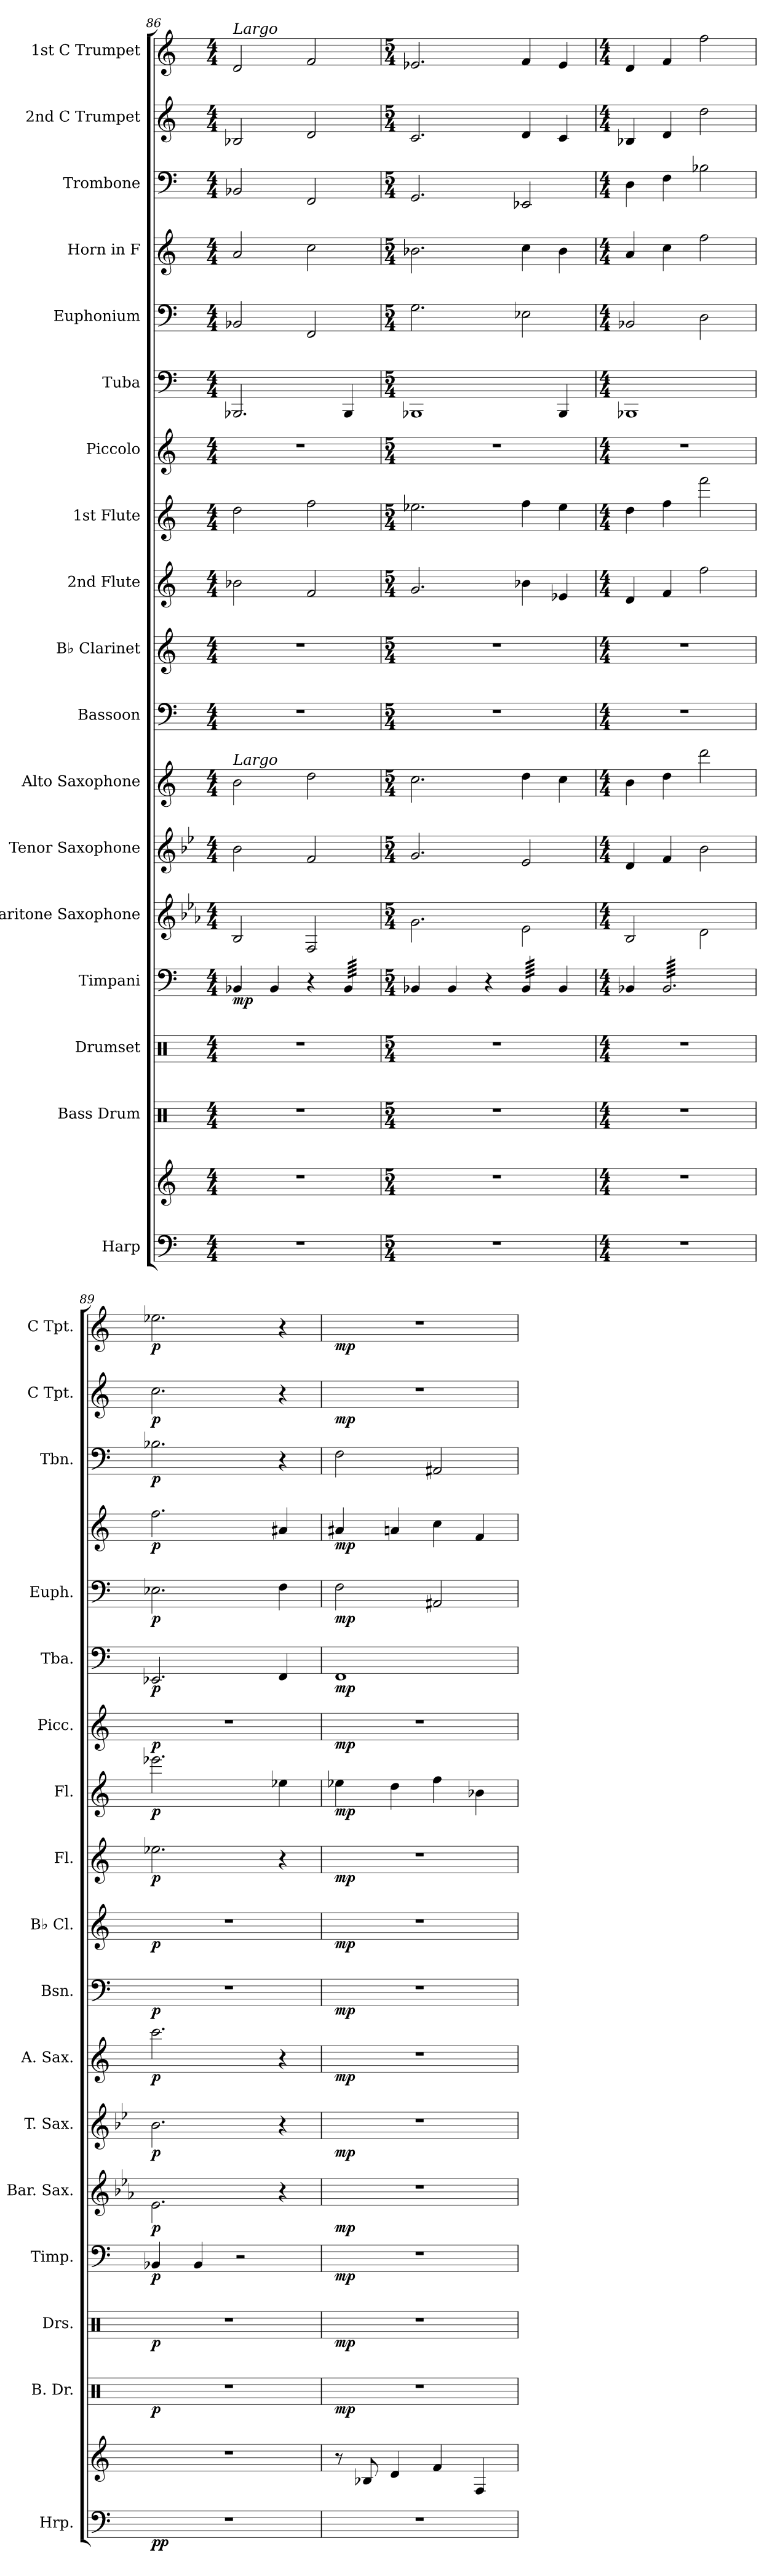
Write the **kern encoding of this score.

**kern	**kern	**dynam	**kern	**dynam	**kern	**dynam	**kern	**dynam	**kern	**dynam	**kern	**dynam	**kern	**dynam	**kern	**dynam	**kern	**dynam	**kern	**dynam	**kern	**dynam	**kern	**dynam	**kern	**dynam	**kern	**dynam	**kern	**dynam	**kern	**dynam	**kern	**dynam	**kern	**dynam
*part18	*part18	*part18	*part17	*part17	*part16	*part16	*part15	*part15	*part14	*part14	*part13	*part13	*part12	*part12	*part11	*part11	*part10	*part10	*part9	*part9	*part8	*part8	*part7	*part7	*part6	*part6	*part5	*part5	*part4	*part4	*part3	*part3	*part2	*part2	*part1	*part1
*staff19	*staff18	*staff18/19	*staff17	*staff17	*staff16	*staff16	*staff15	*staff15	*staff14	*staff14	*staff13	*staff13	*staff12	*staff12	*staff11	*staff11	*staff10	*staff10	*staff9	*staff9	*staff8	*staff8	*staff7	*staff7	*staff6	*staff6	*staff5	*staff5	*staff4	*staff4	*staff3	*staff3	*staff2	*staff2	*staff1	*staff1
*I"Harp	*	*	*I"Bass Drum	*	*I"Drumset	*	*I"Timpani	*	*I"Baritone Saxophone	*	*I"Tenor Saxophone	*	*I"Alto Saxophone	*	*I"Bassoon	*	*I"B♭ Clarinet	*	*I"2nd Flute	*	*I"1st Flute	*	*I"Piccolo	*	*I"Tuba	*	*I"Euphonium	*	*I"Horn in F	*	*I"Trombone	*	*I"2nd C Trumpet	*	*I"1st C Trumpet	*
*I'Hrp.	*	*	*I'B. Dr.	*	*I'Drs.	*	*I'Timp.	*	*I'Bar. Sax.	*	*I'T. Sax.	*	*I'A. Sax.	*	*I'Bsn.	*	*I'B♭ Cl.	*	*I'Fl.	*	*I'Fl.	*	*I'Picc.	*	*I'Tba.	*	*I'Euph.	*	*	*	*I'Tbn.	*	*I'C Tpt.	*	*I'C Tpt.	*
!!LO:PB:g=z
*clefF4	*clefG2	*	*clefX	*	*clefX	*	*clefF4	*	*clefG2	*	*clefG2	*	*clefG2	*	*clefF4	*	*clefG2	*	*clefG2	*	*clefG2	*	*clefG2	*	*clefF4	*	*clefF4	*	*clefG2	*	*clefF4	*	*clefG2	*	*clefG2	*
*	*	*	*	*	*	*	*	*	*ITrd12c21	*	*ITrd8c14	*	*ITrd5c9	*	*	*	*ITrd1c2	*	*	*	*	*	*ITrd-7c-12	*	*	*	*	*	*ITrd4c7	*	*	*	*	*	*	*
*k[]	*k[]	*	*k[]	*	*k[]	*	*k[]	*	*k[b-e-a-]	*	*k[b-e-]	*	*k[b-e-a-]	*	*k[]	*	*k[b-e-]	*	*k[]	*	*k[]	*	*k[]	*	*k[]	*	*k[]	*	*k[b-]	*	*k[]	*	*k[]	*	*k[]	*
*M4/4	*M4/4	*	*M4/4	*	*M4/4	*	*M4/4	*	*M4/4	*	*M4/4	*	*M4/4	*	*M4/4	*	*M4/4	*	*M4/4	*	*M4/4	*	*M4/4	*	*M4/4	*	*M4/4	*	*M4/4	*	*M4/4	*	*M4/4	*	*M4/4	*
*MM64	*MM64	*	*MM64	*	*MM64	*	*MM64	*	*MM64	*	*MM64	*	*MM64	*	*MM64	*	*MM64	*	*MM64	*	*MM64	*	*MM64	*	*MM64	*	*MM64	*	*MM64	*	*MM64	*	*MM64	*	*MM64	*
=86	=86	=86	=86	=86	=86	=86	=86	=86	=86	=86	=86	=86	=86	=86	=86	=86	=86	=86	=86	=86	=86	=86	=86	=86	=86	=86	=86	=86	=86	=86	=86	=86	=86	=86	=86	=86
!	!	!	!	!	!	!	!	!	!	!	!	!	!	!	!	!	!	!	!	!	!	!	!	!	!	!	!	!	!	!	!	!	!	!	!LO:TX:a:i:t=Largo	!
!	!	!	!	!	!	!	!	!	!	!	!	!	!LO:TX:a:i:t=Largo	!	!	!	!	!	!	!	!	!	!	!	!	!	!	!	!	!	!	!	!	!	!	!
!	!	!	!	!	!	!	!	!LO:DY:b	!	!	!	!	!	!	!	!	!	!	!	!	!	!	!	!	!	!	!	!	!	!	!	!	!	!	!	!
1r	1r	.	1r	.	1r	.	4BB-X/	mp	2BB-/	.	2B-\	.	2d\	.	1r	.	1r	.	2b-X\	.	2dd\	.	1r	.	2.BBB-X/	.	2BB-X/	.	2d/	.	2BB-X/	.	2B-X/	.	2d/	.
.	.	.	.	.	.	.	4BB-/	.	.	.	.	.	.	.	.	.	.	.	.	.	.	.	.	.	.	.	.	.	.	.	.	.	.	.	.	.
.	.	.	.	.	.	.	4r	.	2FF/	.	2F/	.	2f\	.	.	.	.	.	2f/	.	2ff\	.	.	.	.	.	2FF/	.	2f\	.	2FF/	.	2d/	.	2f/	.
*	*	*	*	*	*	*	*tremolo	*	*	*	*	*	*	*	*	*	*	*	*	*	*	*	*	*	*	*	*	*	*	*	*	*	*	*	*	*
.	.	.	.	.	.	.	64BB-/LLLL	.	.	.	.	.	.	.	.	.	.	.	.	.	.	.	.	.	4BBB-/	.	.	.	.	.	.	.	.	.	.	.
.	.	.	.	.	.	.	64BB-/	.	.	.	.	.	.	.	.	.	.	.	.	.	.	.	.	.	.	.	.	.	.	.	.	.	.	.	.	.
.	.	.	.	.	.	.	64BB-/	.	.	.	.	.	.	.	.	.	.	.	.	.	.	.	.	.	.	.	.	.	.	.	.	.	.	.	.	.
.	.	.	.	.	.	.	64BB-/	.	.	.	.	.	.	.	.	.	.	.	.	.	.	.	.	.	.	.	.	.	.	.	.	.	.	.	.	.
.	.	.	.	.	.	.	64BB-/	.	.	.	.	.	.	.	.	.	.	.	.	.	.	.	.	.	.	.	.	.	.	.	.	.	.	.	.	.
.	.	.	.	.	.	.	64BB-/	.	.	.	.	.	.	.	.	.	.	.	.	.	.	.	.	.	.	.	.	.	.	.	.	.	.	.	.	.
.	.	.	.	.	.	.	64BB-/	.	.	.	.	.	.	.	.	.	.	.	.	.	.	.	.	.	.	.	.	.	.	.	.	.	.	.	.	.
.	.	.	.	.	.	.	64BB-/	.	.	.	.	.	.	.	.	.	.	.	.	.	.	.	.	.	.	.	.	.	.	.	.	.	.	.	.	.
.	.	.	.	.	.	.	64BB-/	.	.	.	.	.	.	.	.	.	.	.	.	.	.	.	.	.	.	.	.	.	.	.	.	.	.	.	.	.
.	.	.	.	.	.	.	64BB-/	.	.	.	.	.	.	.	.	.	.	.	.	.	.	.	.	.	.	.	.	.	.	.	.	.	.	.	.	.
.	.	.	.	.	.	.	64BB-/	.	.	.	.	.	.	.	.	.	.	.	.	.	.	.	.	.	.	.	.	.	.	.	.	.	.	.	.	.
.	.	.	.	.	.	.	64BB-/	.	.	.	.	.	.	.	.	.	.	.	.	.	.	.	.	.	.	.	.	.	.	.	.	.	.	.	.	.
.	.	.	.	.	.	.	64BB-/	.	.	.	.	.	.	.	.	.	.	.	.	.	.	.	.	.	.	.	.	.	.	.	.	.	.	.	.	.
.	.	.	.	.	.	.	64BB-/	.	.	.	.	.	.	.	.	.	.	.	.	.	.	.	.	.	.	.	.	.	.	.	.	.	.	.	.	.
.	.	.	.	.	.	.	64BB-/	.	.	.	.	.	.	.	.	.	.	.	.	.	.	.	.	.	.	.	.	.	.	.	.	.	.	.	.	.
.	.	.	.	.	.	.	64BB-/JJJJ	.	.	.	.	.	.	.	.	.	.	.	.	.	.	.	.	.	.	.	.	.	.	.	.	.	.	.	.	.
*	*	*	*	*	*	*	*Xtremolo	*	*	*	*	*	*	*	*	*	*	*	*	*	*	*	*	*	*	*	*	*	*	*	*	*	*	*	*	*
=87	=87	=87	=87	=87	=87	=87	=87	=87	=87	=87	=87	=87	=87	=87	=87	=87	=87	=87	=87	=87	=87	=87	=87	=87	=87	=87	=87	=87	=87	=87	=87	=87	=87	=87	=87	=87
*M5/4	*M5/4	*	*M5/4	*	*M5/4	*	*M5/4	*	*M5/4	*	*M5/4	*	*M5/4	*	*M5/4	*	*M5/4	*	*M5/4	*	*M5/4	*	*M5/4	*	*M5/4	*	*M5/4	*	*M5/4	*	*M5/4	*	*M5/4	*	*M5/4	*
*	*	*	*	*	*	*	*	*	*	*	*	*	*	*	*	*	*	*	*	*	*	*	*	*	*	*	*	*	*	*	*	*	*	*	*MM64	*
4%5r	4%5r	.	4%5r	.	4%5r	.	4BB-X/	.	2.G\	.	2.G/	.	2.e-\	.	4%5r	.	4%5r	.	2.g/	.	2.ee-X\	.	4%5r	.	1BBB-X	.	2.G\	.	2.e-X\	.	2.GG/	.	2.c/	.	2.e-X/	.
.	.	.	.	.	.	.	4BB-/	.	.	.	.	.	.	.	.	.	.	.	.	.	.	.	.	.	.	.	.	.	.	.	.	.	.	.	.	.
.	.	.	.	.	.	.	4r	.	.	.	.	.	.	.	.	.	.	.	.	.	.	.	.	.	.	.	.	.	.	.	.	.	.	.	.	.
*	*	*	*	*	*	*	*tremolo	*	*	*	*	*	*	*	*	*	*	*	*	*	*	*	*	*	*	*	*	*	*	*	*	*	*	*	*	*
.	.	.	.	.	.	.	64BB-/LLLL	.	2E-\	.	2E-/	.	4f\	.	.	.	.	.	4b-X\	.	4ff\	.	.	.	.	.	2E-X\	.	4f\	.	2EE-X/	.	4d/	.	4f/	.
.	.	.	.	.	.	.	64BB-/	.	.	.	.	.	.	.	.	.	.	.	.	.	.	.	.	.	.	.	.	.	.	.	.	.	.	.	.	.
.	.	.	.	.	.	.	64BB-/	.	.	.	.	.	.	.	.	.	.	.	.	.	.	.	.	.	.	.	.	.	.	.	.	.	.	.	.	.
.	.	.	.	.	.	.	64BB-/	.	.	.	.	.	.	.	.	.	.	.	.	.	.	.	.	.	.	.	.	.	.	.	.	.	.	.	.	.
.	.	.	.	.	.	.	64BB-/	.	.	.	.	.	.	.	.	.	.	.	.	.	.	.	.	.	.	.	.	.	.	.	.	.	.	.	.	.
.	.	.	.	.	.	.	64BB-/	.	.	.	.	.	.	.	.	.	.	.	.	.	.	.	.	.	.	.	.	.	.	.	.	.	.	.	.	.
.	.	.	.	.	.	.	64BB-/	.	.	.	.	.	.	.	.	.	.	.	.	.	.	.	.	.	.	.	.	.	.	.	.	.	.	.	.	.
.	.	.	.	.	.	.	64BB-/	.	.	.	.	.	.	.	.	.	.	.	.	.	.	.	.	.	.	.	.	.	.	.	.	.	.	.	.	.
.	.	.	.	.	.	.	64BB-/	.	.	.	.	.	.	.	.	.	.	.	.	.	.	.	.	.	.	.	.	.	.	.	.	.	.	.	.	.
.	.	.	.	.	.	.	64BB-/	.	.	.	.	.	.	.	.	.	.	.	.	.	.	.	.	.	.	.	.	.	.	.	.	.	.	.	.	.
.	.	.	.	.	.	.	64BB-/	.	.	.	.	.	.	.	.	.	.	.	.	.	.	.	.	.	.	.	.	.	.	.	.	.	.	.	.	.
.	.	.	.	.	.	.	64BB-/	.	.	.	.	.	.	.	.	.	.	.	.	.	.	.	.	.	.	.	.	.	.	.	.	.	.	.	.	.
.	.	.	.	.	.	.	64BB-/	.	.	.	.	.	.	.	.	.	.	.	.	.	.	.	.	.	.	.	.	.	.	.	.	.	.	.	.	.
.	.	.	.	.	.	.	64BB-/	.	.	.	.	.	.	.	.	.	.	.	.	.	.	.	.	.	.	.	.	.	.	.	.	.	.	.	.	.
.	.	.	.	.	.	.	64BB-/	.	.	.	.	.	.	.	.	.	.	.	.	.	.	.	.	.	.	.	.	.	.	.	.	.	.	.	.	.
.	.	.	.	.	.	.	64BB-/JJJJ	.	.	.	.	.	.	.	.	.	.	.	.	.	.	.	.	.	.	.	.	.	.	.	.	.	.	.	.	.
*	*	*	*	*	*	*	*Xtremolo	*	*	*	*	*	*	*	*	*	*	*	*	*	*	*	*	*	*	*	*	*	*	*	*	*	*	*	*	*
.	.	.	.	.	.	.	4BB-/	.	.	.	.	.	4e-\	.	.	.	.	.	4e-X/	.	4ee-\	.	.	.	4BBB-/	.	.	.	4e-\	.	.	.	4c/	.	4e-/	.
=88	=88	=88	=88	=88	=88	=88	=88	=88	=88	=88	=88	=88	=88	=88	=88	=88	=88	=88	=88	=88	=88	=88	=88	=88	=88	=88	=88	=88	=88	=88	=88	=88	=88	=88	=88	=88
*M4/4	*M4/4	*	*M4/4	*	*M4/4	*	*M4/4	*	*M4/4	*	*M4/4	*	*M4/4	*	*M4/4	*	*M4/4	*	*M4/4	*	*M4/4	*	*M4/4	*	*M4/4	*	*M4/4	*	*M4/4	*	*M4/4	*	*M4/4	*	*M4/4	*
1r	1r	.	1r	.	1r	.	4BB-X/	.	2BB-/	.	4D/	.	4d\	.	1r	.	1r	.	4d/	.	4dd\	.	1r	.	1BBB-X	.	2BB-X/	.	4d/	.	4D\	.	4B-X/	.	4d/	.
*	*	*	*	*	*	*	*tremolo	*	*	*	*	*	*	*	*	*	*	*	*	*	*	*	*	*	*	*	*	*	*	*	*	*	*	*	*	*
.	.	.	.	.	.	.	64BB-/LLLL	.	.	.	4F/	.	4f\	.	.	.	.	.	4f/	.	4ff\	.	.	.	.	.	.	.	4f\	.	4F\	.	4d/	.	4f/	.
.	.	.	.	.	.	.	64BB-/	.	.	.	.	.	.	.	.	.	.	.	.	.	.	.	.	.	.	.	.	.	.	.	.	.	.	.	.	.
.	.	.	.	.	.	.	64BB-/	.	.	.	.	.	.	.	.	.	.	.	.	.	.	.	.	.	.	.	.	.	.	.	.	.	.	.	.	.
.	.	.	.	.	.	.	64BB-/	.	.	.	.	.	.	.	.	.	.	.	.	.	.	.	.	.	.	.	.	.	.	.	.	.	.	.	.	.
.	.	.	.	.	.	.	64BB-/	.	.	.	.	.	.	.	.	.	.	.	.	.	.	.	.	.	.	.	.	.	.	.	.	.	.	.	.	.
.	.	.	.	.	.	.	64BB-/	.	.	.	.	.	.	.	.	.	.	.	.	.	.	.	.	.	.	.	.	.	.	.	.	.	.	.	.	.
.	.	.	.	.	.	.	64BB-/	.	.	.	.	.	.	.	.	.	.	.	.	.	.	.	.	.	.	.	.	.	.	.	.	.	.	.	.	.
.	.	.	.	.	.	.	64BB-/	.	.	.	.	.	.	.	.	.	.	.	.	.	.	.	.	.	.	.	.	.	.	.	.	.	.	.	.	.
.	.	.	.	.	.	.	64BB-/	.	.	.	.	.	.	.	.	.	.	.	.	.	.	.	.	.	.	.	.	.	.	.	.	.	.	.	.	.
.	.	.	.	.	.	.	64BB-/	.	.	.	.	.	.	.	.	.	.	.	.	.	.	.	.	.	.	.	.	.	.	.	.	.	.	.	.	.
.	.	.	.	.	.	.	64BB-/	.	.	.	.	.	.	.	.	.	.	.	.	.	.	.	.	.	.	.	.	.	.	.	.	.	.	.	.	.
.	.	.	.	.	.	.	64BB-/	.	.	.	.	.	.	.	.	.	.	.	.	.	.	.	.	.	.	.	.	.	.	.	.	.	.	.	.	.
.	.	.	.	.	.	.	64BB-/	.	.	.	.	.	.	.	.	.	.	.	.	.	.	.	.	.	.	.	.	.	.	.	.	.	.	.	.	.
.	.	.	.	.	.	.	64BB-/	.	.	.	.	.	.	.	.	.	.	.	.	.	.	.	.	.	.	.	.	.	.	.	.	.	.	.	.	.
.	.	.	.	.	.	.	64BB-/	.	.	.	.	.	.	.	.	.	.	.	.	.	.	.	.	.	.	.	.	.	.	.	.	.	.	.	.	.
.	.	.	.	.	.	.	64BB-/	.	.	.	.	.	.	.	.	.	.	.	.	.	.	.	.	.	.	.	.	.	.	.	.	.	.	.	.	.
.	.	.	.	.	.	.	64BB-/	.	2D\	.	2B-\	.	2ff\	.	.	.	.	.	2ff\	.	2fff\	.	.	.	.	.	2D\	.	2b-\	.	2B-X\	.	2dd\	.	2ff\	.
.	.	.	.	.	.	.	64BB-/	.	.	.	.	.	.	.	.	.	.	.	.	.	.	.	.	.	.	.	.	.	.	.	.	.	.	.	.	.
.	.	.	.	.	.	.	64BB-/	.	.	.	.	.	.	.	.	.	.	.	.	.	.	.	.	.	.	.	.	.	.	.	.	.	.	.	.	.
.	.	.	.	.	.	.	64BB-/	.	.	.	.	.	.	.	.	.	.	.	.	.	.	.	.	.	.	.	.	.	.	.	.	.	.	.	.	.
.	.	.	.	.	.	.	64BB-/	.	.	.	.	.	.	.	.	.	.	.	.	.	.	.	.	.	.	.	.	.	.	.	.	.	.	.	.	.
.	.	.	.	.	.	.	64BB-/	.	.	.	.	.	.	.	.	.	.	.	.	.	.	.	.	.	.	.	.	.	.	.	.	.	.	.	.	.
.	.	.	.	.	.	.	64BB-/	.	.	.	.	.	.	.	.	.	.	.	.	.	.	.	.	.	.	.	.	.	.	.	.	.	.	.	.	.
.	.	.	.	.	.	.	64BB-/	.	.	.	.	.	.	.	.	.	.	.	.	.	.	.	.	.	.	.	.	.	.	.	.	.	.	.	.	.
.	.	.	.	.	.	.	64BB-/	.	.	.	.	.	.	.	.	.	.	.	.	.	.	.	.	.	.	.	.	.	.	.	.	.	.	.	.	.
.	.	.	.	.	.	.	64BB-/	.	.	.	.	.	.	.	.	.	.	.	.	.	.	.	.	.	.	.	.	.	.	.	.	.	.	.	.	.
.	.	.	.	.	.	.	64BB-/	.	.	.	.	.	.	.	.	.	.	.	.	.	.	.	.	.	.	.	.	.	.	.	.	.	.	.	.	.
.	.	.	.	.	.	.	64BB-/	.	.	.	.	.	.	.	.	.	.	.	.	.	.	.	.	.	.	.	.	.	.	.	.	.	.	.	.	.
.	.	.	.	.	.	.	64BB-/	.	.	.	.	.	.	.	.	.	.	.	.	.	.	.	.	.	.	.	.	.	.	.	.	.	.	.	.	.
.	.	.	.	.	.	.	64BB-/	.	.	.	.	.	.	.	.	.	.	.	.	.	.	.	.	.	.	.	.	.	.	.	.	.	.	.	.	.
.	.	.	.	.	.	.	64BB-/	.	.	.	.	.	.	.	.	.	.	.	.	.	.	.	.	.	.	.	.	.	.	.	.	.	.	.	.	.
.	.	.	.	.	.	.	64BB-/	.	.	.	.	.	.	.	.	.	.	.	.	.	.	.	.	.	.	.	.	.	.	.	.	.	.	.	.	.
.	.	.	.	.	.	.	64BB-/	.	.	.	.	.	.	.	.	.	.	.	.	.	.	.	.	.	.	.	.	.	.	.	.	.	.	.	.	.
.	.	.	.	.	.	.	64BB-/	.	.	.	.	.	.	.	.	.	.	.	.	.	.	.	.	.	.	.	.	.	.	.	.	.	.	.	.	.
.	.	.	.	.	.	.	64BB-/	.	.	.	.	.	.	.	.	.	.	.	.	.	.	.	.	.	.	.	.	.	.	.	.	.	.	.	.	.
.	.	.	.	.	.	.	64BB-/	.	.	.	.	.	.	.	.	.	.	.	.	.	.	.	.	.	.	.	.	.	.	.	.	.	.	.	.	.
.	.	.	.	.	.	.	64BB-/	.	.	.	.	.	.	.	.	.	.	.	.	.	.	.	.	.	.	.	.	.	.	.	.	.	.	.	.	.
.	.	.	.	.	.	.	64BB-/	.	.	.	.	.	.	.	.	.	.	.	.	.	.	.	.	.	.	.	.	.	.	.	.	.	.	.	.	.
.	.	.	.	.	.	.	64BB-/	.	.	.	.	.	.	.	.	.	.	.	.	.	.	.	.	.	.	.	.	.	.	.	.	.	.	.	.	.
.	.	.	.	.	.	.	64BB-/	.	.	.	.	.	.	.	.	.	.	.	.	.	.	.	.	.	.	.	.	.	.	.	.	.	.	.	.	.
.	.	.	.	.	.	.	64BB-/	.	.	.	.	.	.	.	.	.	.	.	.	.	.	.	.	.	.	.	.	.	.	.	.	.	.	.	.	.
.	.	.	.	.	.	.	64BB-/	.	.	.	.	.	.	.	.	.	.	.	.	.	.	.	.	.	.	.	.	.	.	.	.	.	.	.	.	.
.	.	.	.	.	.	.	64BB-/	.	.	.	.	.	.	.	.	.	.	.	.	.	.	.	.	.	.	.	.	.	.	.	.	.	.	.	.	.
.	.	.	.	.	.	.	64BB-/	.	.	.	.	.	.	.	.	.	.	.	.	.	.	.	.	.	.	.	.	.	.	.	.	.	.	.	.	.
.	.	.	.	.	.	.	64BB-/	.	.	.	.	.	.	.	.	.	.	.	.	.	.	.	.	.	.	.	.	.	.	.	.	.	.	.	.	.
.	.	.	.	.	.	.	64BB-/	.	.	.	.	.	.	.	.	.	.	.	.	.	.	.	.	.	.	.	.	.	.	.	.	.	.	.	.	.
.	.	.	.	.	.	.	64BB-/	.	.	.	.	.	.	.	.	.	.	.	.	.	.	.	.	.	.	.	.	.	.	.	.	.	.	.	.	.
.	.	.	.	.	.	.	64BB-/JJJJ	.	.	.	.	.	.	.	.	.	.	.	.	.	.	.	.	.	.	.	.	.	.	.	.	.	.	.	.	.
*	*	*	*	*	*	*	*Xtremolo	*	*	*	*	*	*	*	*	*	*	*	*	*	*	*	*	*	*	*	*	*	*	*	*	*	*	*	*	*
=89	=89	=89	=89	=89	=89	=89	=89	=89	=89	=89	=89	=89	=89	=89	=89	=89	=89	=89	=89	=89	=89	=89	=89	=89	=89	=89	=89	=89	=89	=89	=89	=89	=89	=89	=89	=89
!	!	!LO:DY:b=2	!	!	!	!	!	!	!	!	!	!	!	!	!	!	!	!	!	!	!	!	!	!	!	!	!	!	!	!	!	!	!	!	!	!
!	!	!LO:DY:n=1:b	!	!LO:DY:b	!	!LO:DY:b	!	!LO:DY:b	!	!LO:DY:b	!	!LO:DY:b	!	!LO:DY:b	!	!LO:DY:b	!	!LO:DY:b	!	!LO:DY:b	!	!LO:DY:b	!	!LO:DY:b	!	!LO:DY:b	!	!LO:DY:b	!	!LO:DY:b	!	!LO:DY:b	!	!LO:DY:b	!	!LO:DY:b
1r	1r	p p	1r	p	1r	p	4BB-X/	p	2.E-\	p	2.B-\	p	2.ee-\	p	1r	p	1r	p	2.ee-X\	p	2.eee-X\	p	1r	p	2.EE-X/	p	2.E-X\	p	2.b-\	p	2.B-X\	p	2.cc\	p	2.ee-X\	p
.	.	.	.	.	.	.	4BB-/	.	.	.	.	.	.	.	.	.	.	.	.	.	.	.	.	.	.	.	.	.	.	.	.	.	.	.	.	.
.	.	.	.	.	.	.	2r	.	.	.	.	.	.	.	.	.	.	.	.	.	.	.	.	.	.	.	.	.	.	.	.	.	.	.	.	.
.	.	.	.	.	.	.	.	.	4r	.	4r	.	4r	.	.	.	.	.	4r	.	4ee-X\	.	.	.	4FF/	.	4F\	.	4d#X/	.	4r	.	4r	.	4r	.
=90	=90	=90	=90	=90	=90	=90	=90	=90	=90	=90	=90	=90	=90	=90	=90	=90	=90	=90	=90	=90	=90	=90	=90	=90	=90	=90	=90	=90	=90	=90	=90	=90	=90	=90	=90	=90
!	!	!LO:DY:b=2	!	!	!	!	!	!	!	!	!	!	!	!	!	!	!	!	!	!	!	!	!	!	!	!	!	!	!	!	!	!	!	!	!	!
!	!	!LO:DY:n=1:b	!	!LO:DY:b	!	!LO:DY:b	!	!LO:DY:b	!	!LO:DY:b	!	!LO:DY:b	!	!LO:DY:b	!	!LO:DY:b	!	!LO:DY:b	!	!LO:DY:b	!	!LO:DY:b	!	!LO:DY:b	!	!LO:DY:b	!	!LO:DY:b	!	!LO:DY:b	!	!LO:DY:b	!	!	!	!
!	!	!	!	!	!	!	!	!	!	!	!	!	!	!	!	!	!	!	!	!	!	!	!	!	!	!	!	!	!	!	!	!LO:DY:n=1:b	!	!LO:DY:b	!	!LO:DY:b
1r	8r	mp mp	1r	mp	1r	mp	1r	mp	1r	mp	1r	mp	1r	mp	1r	mp	1r	mp	1r	mp	4ee-X\	mp	1r	mp	1FF	mp	2F\	mp	4d#X/	mp	2F\	mp mp	1r	mp	1r	mp
.	8B-X/	.	.	.	.	.	.	.	.	.	.	.	.	.	.	.	.	.	.	.	.	.	.	.	.	.	.	.	.	.	.	.	.	.	.	.
.	4d/	.	.	.	.	.	.	.	.	.	.	.	.	.	.	.	.	.	.	.	4dd\	.	.	.	.	.	.	.	4dn/	.	.	.	.	.	.	.
.	4f/	.	.	.	.	.	.	.	.	.	.	.	.	.	.	.	.	.	.	.	4ff\	.	.	.	.	.	2AA#X/	.	4f\	.	2AA#X/	.	.	.	.	.
.	4F/	.	.	.	.	.	.	.	.	.	.	.	.	.	.	.	.	.	.	.	4b-X\	.	.	.	.	.	.	.	4B-/	.	.	.	.	.	.	.
=	=	=	=	=	=	=	=	=	=	=	=	=	=	=	=	=	=	=	=	=	=	=	=	=	=	=	=	=	=	=	=	=	=	=	=	=
*-	*-	*-	*-	*-	*-	*-	*-	*-	*-	*-	*-	*-	*-	*-	*-	*-	*-	*-	*-	*-	*-	*-	*-	*-	*-	*-	*-	*-	*-	*-	*-	*-	*-	*-	*-	*-
